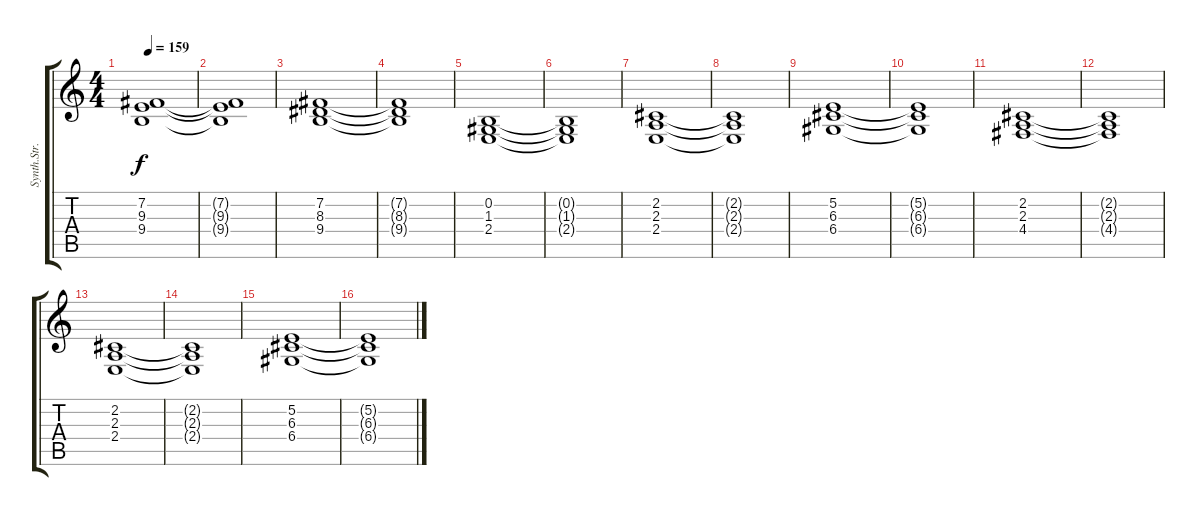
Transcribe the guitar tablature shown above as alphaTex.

\track ("Synth.Str. 2" "Synth.Str.") {instrument synthstrings2}
\staff {score tabs}
\tuning (E4 B3 G3 D3 A2 E2) {hide}
\ts (4 4)
\tempo 159
\clef g2
\ks c
(7.2 9.3 9.4).1{dy f} |
(7.2{t} 9.3{t} 9.4{t}).1 |
(7.2 8.3 9.4).1 |
(7.2{t} 8.3{t} 9.4{t}).1 |
(0.2 1.3 2.4).1 |
(0.2{t} 1.3{t} 2.4{t}).1 |
(2.2 2.3 2.4).1 |
(2.2{t} 2.3{t} 2.4{t}).1 |
(5.2 6.3 6.4).1 |
(5.2{t} 6.3{t} 6.4{t}).1 |
(2.2 2.3 4.4).1 |
(2.2{t} 2.3{t} 4.4{t}).1 |
(2.2 2.3 2.4).1 |
(2.2{t} 2.3{t} 2.4{t}).1 |
(5.2 6.3 6.4).1 |
(5.2{t} 6.3{t} 6.4{t}).1
